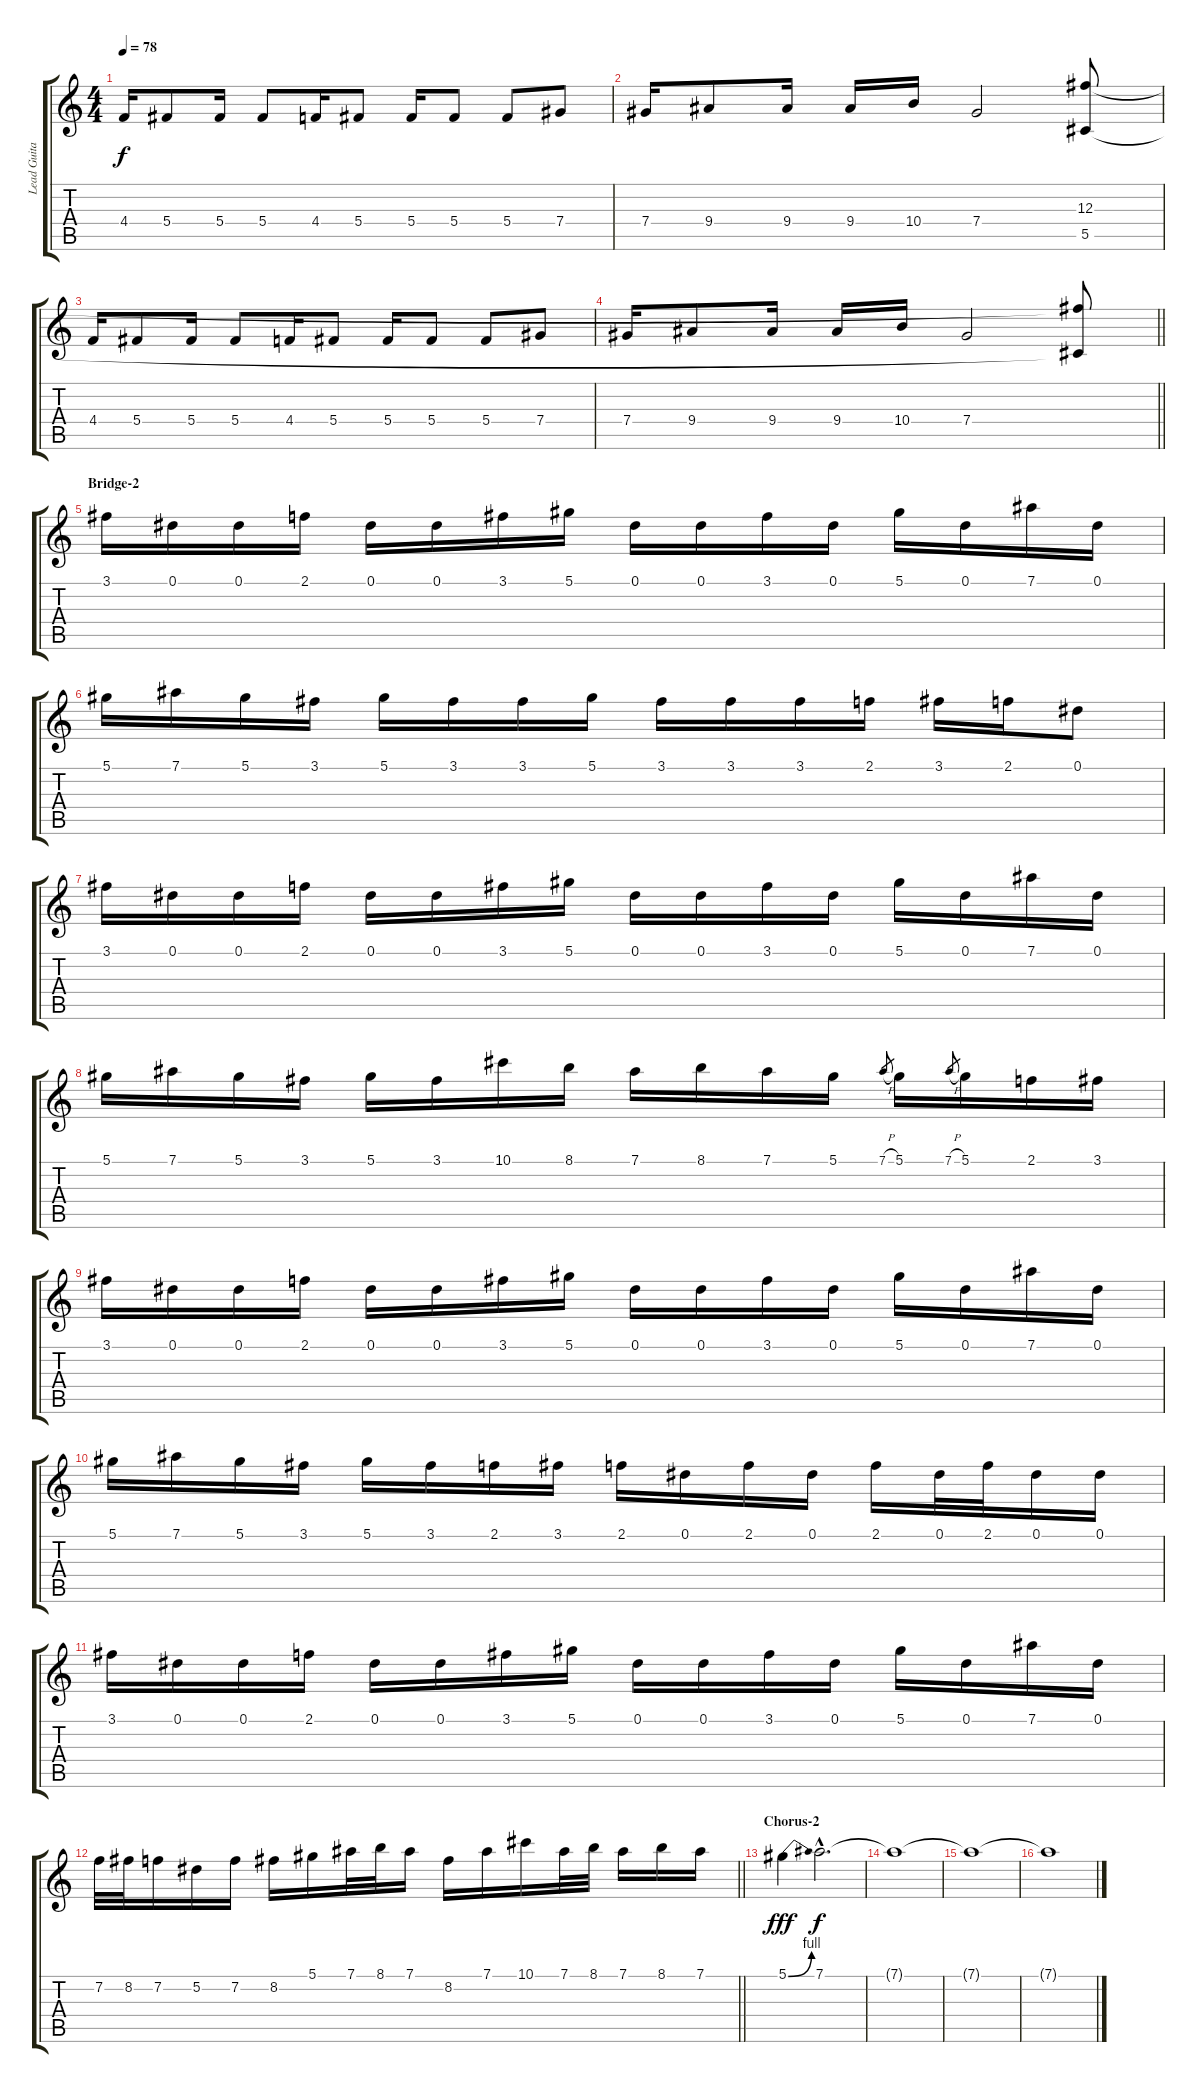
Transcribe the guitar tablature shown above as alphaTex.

\track ("Lead Guitar" "Lead Guita") {instrument distortionguitar}
\staff {score tabs}
\tuning (Eb4 Bb3 Gb3 Db3 Ab2 Eb2) {hide}
\ts (4 4)
\tempo 78
\clef g2
\ks c
4.4.16{dy f} 5.4.8 5.4.16 5.4.8 4.4.16 5.4.8 5.4.16 5.4.8 5.4.8 7.4.8 |
7.4.16 9.4.8 9.4.16 9.4.16 10.4.16 7.4.2 (12.3{t} 5.5{t}).8 |
4.4.16 5.4.8 5.4.16 5.4.8 4.4.16 5.4.8 5.4.16 5.4.8 5.4.8 7.4.8 |
\barLineRight lightlight
7.4.16 9.4.8 9.4.16 9.4.16 10.4.16 7.4.2 (12.3{t} 5.5{t}).8 |
\section ("" "Bridge-2")
3.1.16{volume 13} 0.1.16 0.1.16 2.1.16 0.1.16 0.1.16 3.1.16 5.1.16 0.1.16 0.1.16 3.1.16 0.1.16 5.1.16 0.1.16 7.1.16 0.1.16 |
5.1.16 7.1.16 5.1.16 3.1.16 5.1.16 3.1.16 3.1.16 5.1.16 3.1.16 3.1.16 3.1.16 2.1.16 3.1.16 2.1.16 0.1.8 |
3.1.16 0.1.16 0.1.16 2.1.16 0.1.16 0.1.16 3.1.16 5.1.16 0.1.16 0.1.16 3.1.16 0.1.16 5.1.16 0.1.16 7.1.16 0.1.16 |
5.1.16 7.1.16 5.1.16 3.1.16 5.1.16 3.1.16 10.1.16 8.1.16 7.1.16 8.1.16 7.1.16 5.1.16 7.1{h}.8{gr} 5.1.16 7.1{h}.8{gr} 5.1.16 2.1.16 3.1.16 |
3.1.16 0.1.16 0.1.16 2.1.16 0.1.16 0.1.16 3.1.16 5.1.16 0.1.16 0.1.16 3.1.16 0.1.16 5.1.16 0.1.16 7.1.16 0.1.16 |
5.1.16 7.1.16 5.1.16 3.1.16 5.1.16 3.1.16 2.1.16 3.1.16 2.1.16 0.1.16 2.1.16 0.1.16 2.1.16 0.1.32 2.1.32 0.1.16 0.1.16 |
3.1.16 0.1.16 0.1.16 2.1.16 0.1.16 0.1.16 3.1.16 5.1.16 0.1.16 0.1.16 3.1.16 0.1.16 5.1.16 0.1.16 7.1.16 0.1.16 |
\barLineRight lightlight
7.2.32 8.2.32 7.2.16 5.2.16 7.2.16 8.2.16 5.1.16 7.1.32 8.1.32 7.1.16 8.2.16 7.1.16 10.1.16 7.1.32 8.1.32 7.1.16 8.1.16 7.1.16 |
\section ("" "Chorus-2")
5.1{be (bend 0 0 60 4)}.4{dy fff} 7.1{hac}.2{d dy f} |
7.1{t}.1 |
7.1{t}.1 |
7.1{t}.1
